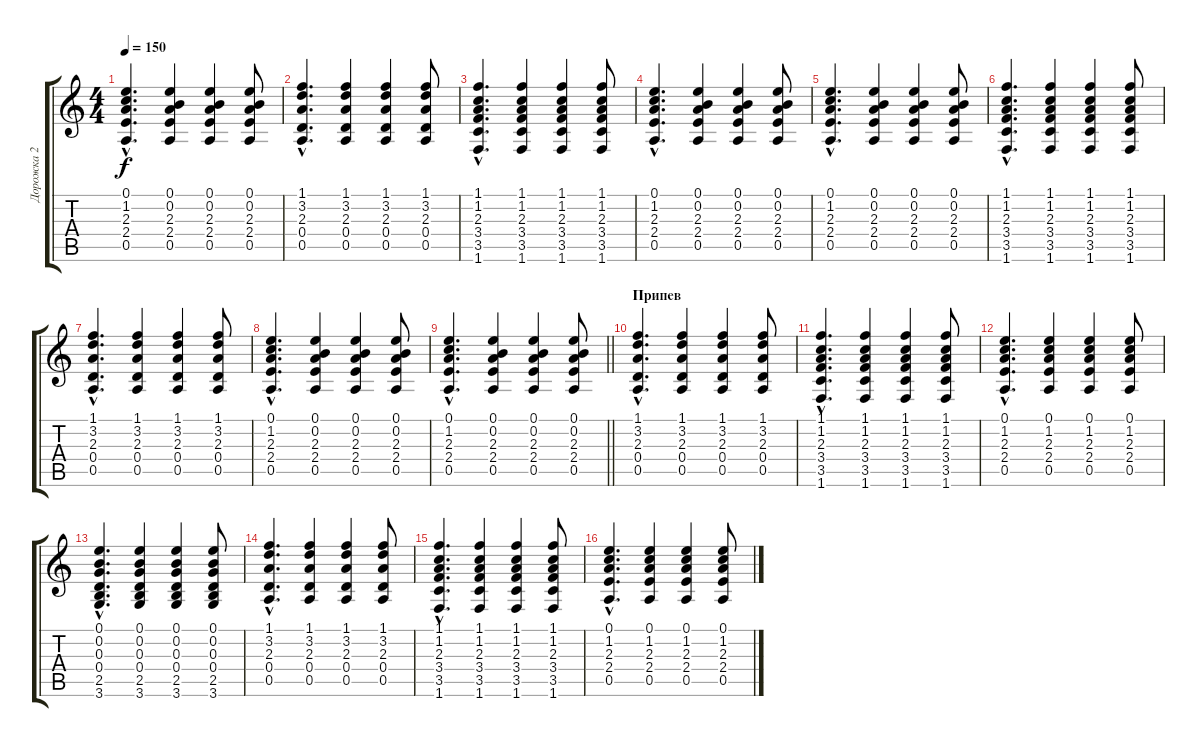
\track ("Дорожка 2" "Дорожка 2") {instrument electricguitarclean}
\staff {score tabs}
\tuning (E4 B3 G3 D3 A2 E2) {hide}
\ts (4 4)
\tempo 150
\clef g2
\ks c
(0.1{hac} 1.2{hac} 2.3{hac} 2.4{hac} 0.5{hac}).4{d dy f} (0.1 0.2 2.3 2.4 0.5).4 (0.1 0.2 2.3 2.4 0.5).4 (0.1 0.2 2.3 2.4 0.5).8 |
(1.1{hac} 3.2{hac} 2.3{hac} 0.4{hac} 0.5{hac}).4{d} (1.1 3.2 2.3 0.4 0.5).4 (1.1 3.2 2.3 0.4 0.5).4 (1.1 3.2 2.3 0.4 0.5).8 |
(1.1{hac} 1.2{hac} 2.3{hac} 3.4{hac} 3.5{hac} 1.6{hac}).4{d} (1.1 1.2 2.3 3.4 3.5 1.6).4 (1.1 1.2 2.3 3.4 3.5 1.6).4 (1.1 1.2 2.3 3.4 3.5 1.6).8 |
(0.1{hac} 1.2{hac} 2.3{hac} 2.4{hac} 0.5{hac}).4{d} (0.1 0.2 2.3 2.4 0.5).4 (0.1 0.2 2.3 2.4 0.5).4 (0.1 0.2 2.3 2.4 0.5).8 |
(0.1{hac} 1.2{hac} 2.3{hac} 2.4{hac} 0.5{hac}).4{d} (0.1 0.2 2.3 2.4 0.5).4 (0.1 0.2 2.3 2.4 0.5).4 (0.1 0.2 2.3 2.4 0.5).8 |
(1.1{hac} 1.2{hac} 2.3{hac} 3.4{hac} 3.5{hac} 1.6{hac}).4{d} (1.1 1.2 2.3 3.4 3.5 1.6).4 (1.1 1.2 2.3 3.4 3.5 1.6).4 (1.1 1.2 2.3 3.4 3.5 1.6).8 |
(1.1{hac} 3.2{hac} 2.3{hac} 0.4{hac} 0.5{hac}).4{d} (1.1 3.2 2.3 0.4 0.5).4 (1.1 3.2 2.3 0.4 0.5).4 (1.1 3.2 2.3 0.4 0.5).8 |
(0.1{hac} 1.2{hac} 2.3{hac} 2.4{hac} 0.5{hac}).4{d} (0.1 0.2 2.3 2.4 0.5).4 (0.1 0.2 2.3 2.4 0.5).4 (0.1 0.2 2.3 2.4 0.5).8 |
\barLineRight lightlight
(0.1{hac} 1.2{hac} 2.3{hac} 2.4{hac} 0.5{hac}).4{d} (0.1 0.2 2.3 2.4 0.5).4 (0.1 0.2 2.3 2.4 0.5).4 (0.1 0.2 2.3 2.4 0.5).8 |
\section ("" "Припев")
(1.1{hac} 3.2{hac} 2.3{hac} 0.4{hac} 0.5{hac}).4{d} (1.1 3.2 2.3 0.4 0.5).4 (1.1 3.2 2.3 0.4 0.5).4 (1.1 3.2 2.3 0.4 0.5).8 |
(1.1{hac} 1.2{hac} 2.3{hac} 3.4{hac} 3.5{hac} 1.6{hac}).4{d} (1.1 1.2 2.3 3.4 3.5 1.6).4 (1.1 1.2 2.3 3.4 3.5 1.6).4 (1.1 1.2 2.3 3.4 3.5 1.6).8 |
(0.1{hac} 1.2{hac} 2.3{hac} 2.4{hac} 0.5{hac}).4{d} (0.1 1.2 2.3 2.4 0.5).4 (0.1 1.2 2.3 2.4 0.5).4 (0.1 1.2 2.3 2.4 0.5).8 |
(0.1{hac} 0.2{hac} 0.3{hac} 0.4{hac} 2.5{hac} 3.6{hac}).4{d} (0.1 0.2 0.3 0.4 2.5 3.6).4 (0.1 0.2 0.3 0.4 2.5 3.6).4 (0.1 0.2 0.3 0.4 2.5 3.6).8 |
(1.1{hac} 3.2{hac} 2.3{hac} 0.4{hac} 0.5{hac}).4{d} (1.1 3.2 2.3 0.4 0.5).4 (1.1 3.2 2.3 0.4 0.5).4 (1.1 3.2 2.3 0.4 0.5).8 |
(1.1{hac} 1.2{hac} 2.3{hac} 3.4{hac} 3.5{hac} 1.6{hac}).4{d} (1.1 1.2 2.3 3.4 3.5 1.6).4 (1.1 1.2 2.3 3.4 3.5 1.6).4 (1.1 1.2 2.3 3.4 3.5 1.6).8 |
(0.1{hac} 1.2{hac} 2.3{hac} 2.4{hac} 0.5{hac}).4{d} (0.1 1.2 2.3 2.4 0.5).4 (0.1 1.2 2.3 2.4 0.5).4 (0.1 1.2 2.3 2.4 0.5).8
